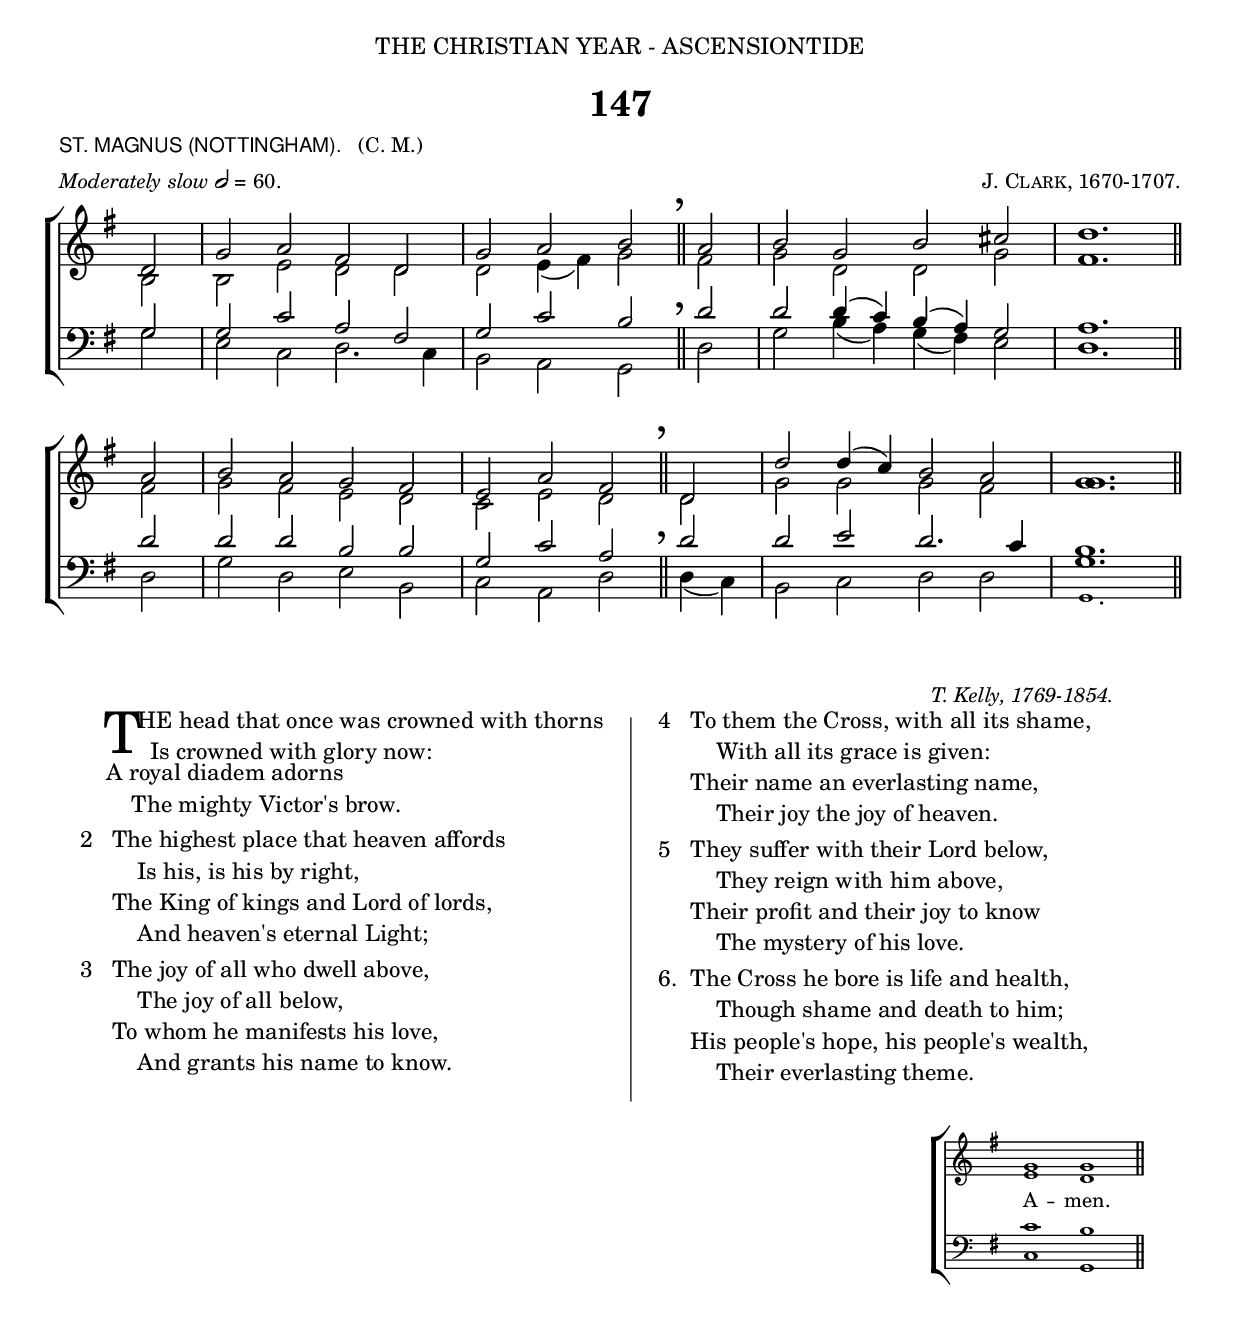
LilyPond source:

%%%% 237.png
%%%% Hymn 147. St. Magnus (Nottingham).  The head that once was crowned with thorns. 
%%%% Rev 1.

\version "2.10"

\header {
  dedication = \markup {  \center-align { "THE CHRISTIAN YEAR - ASCENSIONTIDE"
	\hspace #0.1 }}	
	
	title = "147"   
  
  poet = \markup { \small {  \line { \sans { "ST. MAGNUS (NOTTINGHAM)."} \hspace #1 \roman {"(C. M.)"}} }}
  
  meter = \markup { \small { \italic {Moderately slow} \general-align #Y #DOWN \note #"2" #0.5 = 60.} }
  
  arranger = \markup { \small \smallCaps "J. Clark, 1670-1707." }
  
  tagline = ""
}

%%%%%%%%%%%%%%%%%%%%%%%%%%% Macros

%%% merge. Macro to pull note slightly leftwards.  Used to produce those partially merged wholenotes 

merge = \once \override NoteColumn #'force-hshift = #-0.01

%%generates the breathmarks
breathmark = {	
	      \override Score.RehearsalMark #'break-visibility = #begin-of-line-invisible 
	      \override Score.RehearsalMark #'Y-offset = #'4.0 
	      \override Score.RehearsalMark #'X-offset = #'-0.5
	      \mark \markup { \fontsize #4 ","}
}	      

%%shortcut macro for small notes
smallnote = {  \once \set fontSize = #-3 
              \once \override Stem #'length = #5  }

%%%%%%%%%%%%%%%%%%%%%%%%%%% End of macro definitions

%%% SATB voices

global = {
  \time 4/2
  \key g \major
  \set Staff.midiInstrument = "church organ"
}

soprano = \relative c' { 
  \partial 2 d2 | g a fis d | g a b \breathmark \bar "||" a | b g b cis | d1. \bar "||" \break
  a2 | b a g fis | e a fis \breathmark \bar "||" d | d' d4( c) b2 a | g1. \bar "||"
} 
   
alto = \relative c' {  
  b2 | b e d d | d e4( fis) g2 \bar "||" fis | g d d g |  fis1. \bar "||"
  fis2 | g fis e d | c e d \bar "||" d | g g g fis | \merge g1. \bar "||"
}

tenor = \relative c {\clef bass 
  g'2 | g c a fis | g c b \bar "||" d | d d4( c4) b( a) g2 | a1. \bar "||"
  d2 | d d b b | g c a \bar "||" d | d e d2. c4 | b1. \bar "||"
}

bass = \relative c {\clef bass 
  g'2 | e c d2. c4 | b2 a g \bar "||" d' | g b4( a) g( fis) e2 | d1. \bar "||" \break
  d2 | g d e b | c a d \bar "||" d4( c) | b2 c d d |<< { g1. } 
      \new Voice = "org" { \voiceFour 
      \once \override NoteColumn #'force-hshift = #0.2
      \smallnote g,1. } >> \bar "||"
}

#(ly:set-option 'point-and-click #f)

\paper {
  #(set-paper-size "a4")
%  annotate-spacing = ##t
  print-page-number = ##f
  ragged-last-bottom = ##t
  ragged-bottom = ##t
}

\book{

%%% Score block	

\score{
\new ChoirStaff	
<<
	\context Staff = upper << 
	\context Voice = sopranos { \voiceOne \global \soprano }
	\context Voice = altos    { \voiceTwo \global \alto }
	                      >>
	\context Staff = lower <<
	\context Voice = tenors { \voiceOne \global \tenor }
	\context Voice = basses { \voiceTwo \global \bass }
			        >>
>>
\layout {
		indent=0
		\context { \Score \remove "Bar_number_engraver" }
		\context { \Staff \remove "Time_signature_engraver" }
		\context { \Score \remove "Mark_engraver"  }
                \context { \Staff \consists "Mark_engraver"  }
	} %% close layout

\midi { \context { \Score tempoWholesPerMinute = #(ly:make-moment 60 2) }}      
  	
	
} %%% Score bracket

%%% Lyric attributions and titles

\markup { \small { \hspace #84 \italic "T. Kelly, 1769-1854." }}

%%% Main lyric block
%%% To fit on one page, lyrics are in 3 columns: column 1 (verses ), column 2 (a dividing line), column 3 (verses)

\markup { \hspace #2  %%add space as necc. to center the entire block of lyrics
          \column { %%% super column for entire block of lyrics
	    \line { %% a master line of 3 columns, two for lyrics and one column of a separator line
		\column { %% column 1
	                 \column { %%verse 1 is a column of 2 lines  
	                  \line { \hspace #2.2 \column { \lower #2.4 \fontsize #8 "T" }   %%Drop Cap goes here
				  \hspace #-1.0    %% adjust this if other letters are too far from Drop Cap
				  \column  { \raise #0.0 "HE head that once was crowned with thorns"
			                                 "  Is crowned with glory now:" } }     
	                  \line {  \hspace #2.5  %%adjust hspace until this line left edge is flush with Drop Cap
				   \lower  #1.56  %%adjust this until the line spacing looks right
				   \column {   
					   "A royal diadem adorns"
					   "    The mighty Victor's brow."
			  		}} 
			         } %%% finish verse 1
		        \hspace #1  % adds vertical spacing between verses  
           		\line { "2  "
			   \column {	     
				   "The highest place that heaven affords"
				   "    Is his, is his by right,"
				   "The King of kings and Lord of lords,"
				   "    And heaven's eternal Light;"
			}}
			\hspace #1  % adds vertical spacing between verses  
           		\line { "3  "
			   \column {	     
				   "The joy of all who dwell above,"
				   "    The joy of all below,"
				   "To whom he manifests his love,"
				   "    And grants his name to know."
			}}
		}  %% finish Page column 1
		
	\hspace #2 %%adds horizontal space columns 1 and 2   
			   
	\column { \filled-box #'(0.0 . 0.1) #'( -36 . 1) #0 }   %%% Column 2. This is the line dviding the columns 1 and 3. 
			   	   
	\hspace #2 %%adds horizontal space between columns 2 and 3	
	
	\column { %%start page column 3		
			\line {"4  "
			   \column {	     
				   "To them the Cross, with all its shame,"
				   "    With all its grace is given:"
				   "Their name an everlasting name,"
				   "    Their joy the joy of heaven."
			}}
			\hspace #1 % adds vertical spacing between verses  
			\line {"5  "
			    \column {	     
				    "They suffer with their Lord below,"
				    "    They reign with him above,"
				    "Their profit and their joy to know"
				    "    The mystery of his love."
			}}
			\hspace #1 % adds vertical spacing between verses
			\line { "6. "
			     \column {	     
				     "The Cross he bore is life and health,"
				     "    Though shame and death to him;"
				     "His people's hope, his people's wealth,"
				     "    Their everlasting theme."
     			}}
	    } %%% end column 3
     } %%% end master-line
   } %%% super column bracket
} %%% lyrics markup bracket


%%% Amen score block
\score{
  \new ChoirStaff
   <<
        \context Staff = upper \with { fontSize = #-3  \override StaffSymbol #'staff-space = #(magstep -2) }  
	                      << 
	\context Voice = "sopranos" { \relative c' { \clef treble \global \voiceOne g'1 g1 \bar "||" }}
	\context Voice = "altos"    { \relative c' {  \clef treble \global \voiceTwo e1 d1 \bar "||" }}
	                      >>
			      
	\context Lyrics \lyricsto "altos" { \override LyricText #'font-size = #-1 A -- men. }
	
	\context Staff = lower \with { fontSize = #-3  \override StaffSymbol #'staff-space = #(magstep -2) }  
	                       <<
	\context Voice = "tenors" { \relative c { \clef bass \global \voiceThree c'1 b1 \bar "||" }}
	\context Voice = "basses" { \relative c { \clef bass \global \voiceFour  c1 g1 \bar "||" }}
			        >> 
  >>			      
\header { breakbefore = ##f piece = " " opus = " " }
\layout { 
	\context { \Score timing = ##f }
	ragged-right = ##t
	indent = 15\cm
	\context { \Staff \remove Time_signature_engraver }

       }

\midi { \context { \Score tempoWholesPerMinute = #(ly:make-moment 60 2) }}  %%Amen midi       
       
}  


} %%% book bracket
